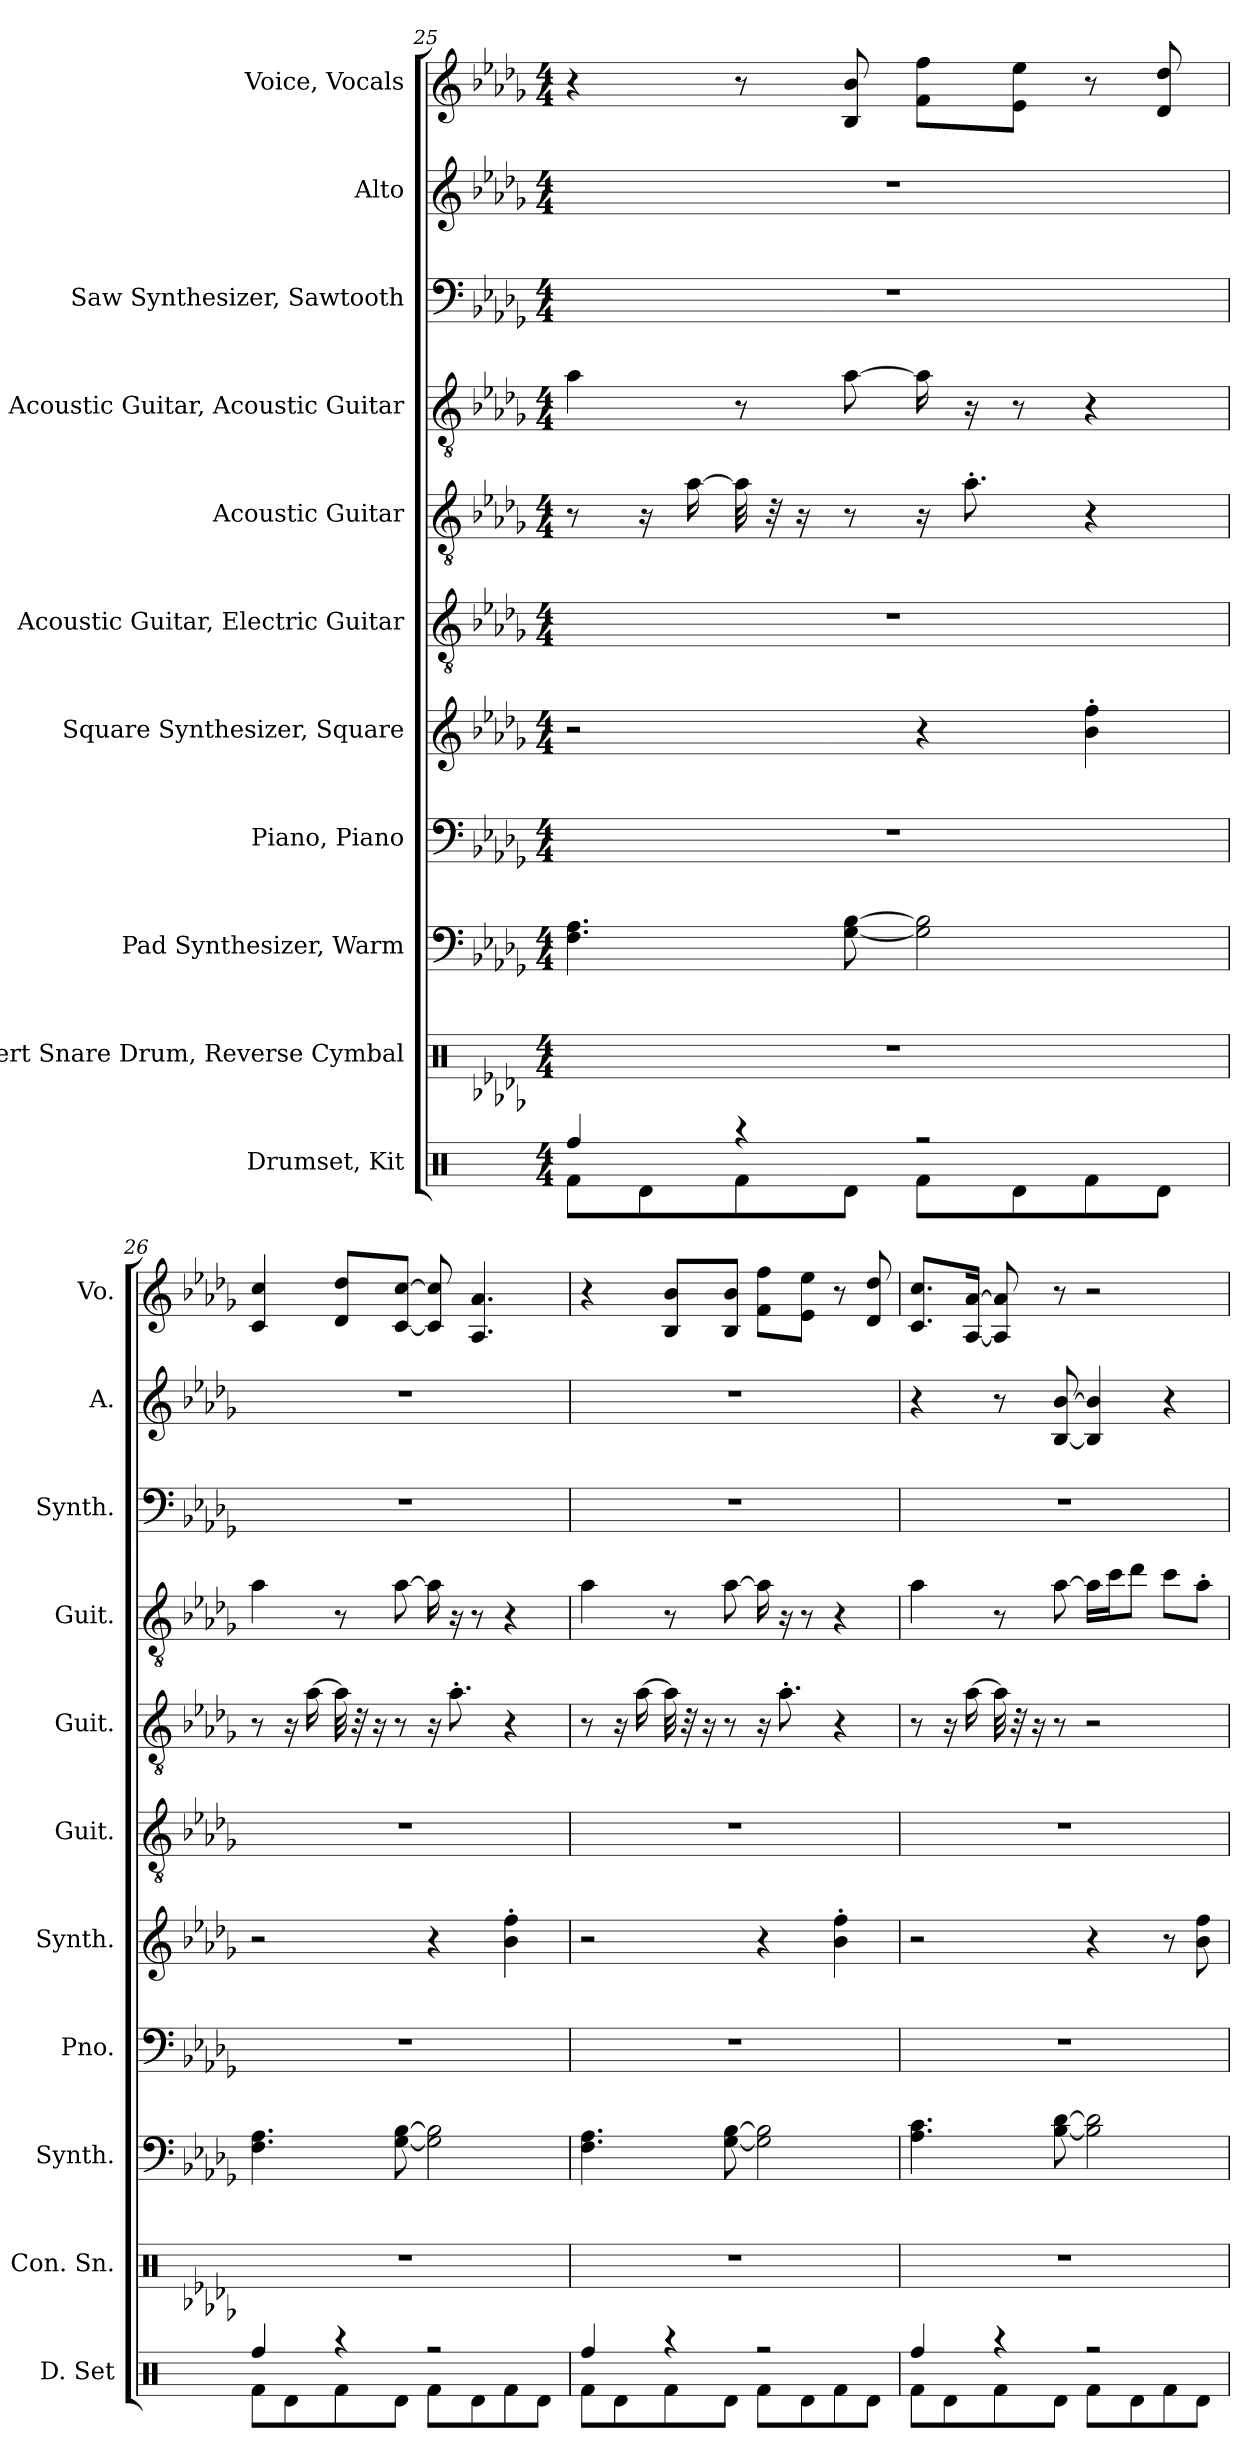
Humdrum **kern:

**kern	**kern	**kern	**kern	**kern	**kern	**kern	**kern	**kern	**kern	**kern
*part11	*part10	*part9	*part8	*part7	*part6	*part5	*part4	*part3	*part2	*part1
*staff11	*staff10	*staff9	*staff8	*staff7	*staff6	*staff5	*staff4	*staff3	*staff2	*staff1
*I"Drumset, Kit	*I"Concert Snare Drum, Reverse Cymbal	*I"Pad Synthesizer, Warm	*I"Piano, Piano	*I"Square Synthesizer, Square	*I"Acoustic Guitar, Electric Guitar	*I"Acoustic Guitar	*I"Acoustic Guitar, Acoustic Guitar	*I"Saw Synthesizer, Sawtooth	*I"Alto	*I"Voice, Vocals
*I'D. Set	*I'Con. Sn.	*I'Synth.	*I'Pno.	*I'Synth.	*I'Guit.	*I'Guit.	*I'Guit.	*I'Synth.	*I'A.	*I'Vo.
!!LO:PB:g=z
*clefX	*clefX	*clefF4	*clefF4	*clefG2	*clefGv2	*clefGv2	*clefGv2	*clefF4	*clefG2	*clefG2
*k[]	*k[b-e-a-d-g-]	*k[b-e-a-d-g-]	*k[b-e-a-d-g-]	*k[b-e-a-d-g-]	*k[b-e-a-d-g-]	*k[b-e-a-d-g-]	*k[b-e-a-d-g-]	*k[b-e-a-d-g-]	*k[b-e-a-d-g-]	*k[b-e-a-d-g-]
*M4/4	*M4/4	*M4/4	*M4/4	*M4/4	*M4/4	*M4/4	*M4/4	*M4/4	*M4/4	*M4/4
=25	=25	=25	=25	=25	=25	=25	=25	=25	=25	=25
*^	*	*	*	*	*	*	*	*	*	*
4Rff/	8Rf\L	1r	4.F\ 4.A-\	1r	2r	1r	8r	4a-\	1r	1r	4r
.	8Rd\	.	.	.	.	.	16r	.	.	.	.
.	.	.	.	.	.	.	[16a-\	.	.	.	.
4r	8Rf\	.	.	.	.	.	32a-\]	8r	.	.	8r
.	.	.	.	.	.	.	32r	.	.	.	.
.	.	.	.	.	.	.	16r	.	.	.	.
.	8Rd\J	.	[8G-\ [8B-\	.	.	.	8r	[8a-\	.	.	8B-/ 8b-/
2r	8Rf\L	.	2G-\] 2B-\]	.	4r	.	16r	16a-\]	.	.	8f\ 8ff\L
.	.	.	.	.	.	.	8.a-'\	16r	.	.	.
.	8Rd\	.	.	.	.	.	.	8r	.	.	8e-\ 8ee-\J
.	8Rf\	.	.	.	4b-\' 4ff\'	.	4r	4r	.	.	8r
.	8Rd\J	.	.	.	.	.	.	.	.	.	8d-/ 8dd-/
=26	=26	=26	=26	=26	=26	=26	=26	=26	=26	=26	=26
4Rff/	8Rf\L	1r	4.F\ 4.A-\	1r	2r	1r	8r	4a-\	1r	1r	4c/ 4cc/
.	8Rd\	.	.	.	.	.	16r	.	.	.	.
.	.	.	.	.	.	.	[16a-\	.	.	.	.
4r	8Rf\	.	.	.	.	.	32a-\]	8r	.	.	8d-/ 8dd-/L
.	.	.	.	.	.	.	32r	.	.	.	.
.	.	.	.	.	.	.	16r	.	.	.	.
.	8Rd\J	.	[8G-\ [8B-\	.	.	.	8r	[8a-\	.	.	[8c/ [8cc/J
2r	8Rf\L	.	2G-\] 2B-\]	.	4r	.	16r	16a-\]	.	.	8c/] 8cc/]
.	.	.	.	.	.	.	8.a-'\	16r	.	.	.
.	8Rd\	.	.	.	.	.	.	8r	.	.	4.A-/ 4.a-/
.	8Rf\	.	.	.	4b-\' 4ff\'	.	4r	4r	.	.	.
.	8Rd\J	.	.	.	.	.	.	.	.	.	.
=27	=27	=27	=27	=27	=27	=27	=27	=27	=27	=27	=27
4Rff/	8Rf\L	1r	4.F\ 4.A-\	1r	2r	1r	8r	4a-\	1r	1r	4r
.	8Rd\	.	.	.	.	.	16r	.	.	.	.
.	.	.	.	.	.	.	[16a-\	.	.	.	.
4r	8Rf\	.	.	.	.	.	32a-\]	8r	.	.	8B-/ 8b-/L
.	.	.	.	.	.	.	32r	.	.	.	.
.	.	.	.	.	.	.	16r	.	.	.	.
.	8Rd\J	.	[8G-\ [8B-\	.	.	.	8r	[8a-\	.	.	8B-/ 8b-/J
2r	8Rf\L	.	2G-\] 2B-\]	.	4r	.	16r	16a-\]	.	.	8f\ 8ff\L
.	.	.	.	.	.	.	8.a-'\	16r	.	.	.
.	8Rd\	.	.	.	.	.	.	8r	.	.	8e-\ 8ee-\J
.	8Rf\	.	.	.	4b-\' 4ff\'	.	4r	4r	.	.	8r
.	8Rd\J	.	.	.	.	.	.	.	.	.	8d-/ 8dd-/
!!LO:PB:g=z
=28	=28	=28	=28	=28	=28	=28	=28	=28	=28	=28	=28
4Rff/	8Rf\L	1r	4.A-\ 4.c\	1r	2r	1r	8r	4a-\	1r	4r	8.c/ 8.cc/L
.	8Rd\	.	.	.	.	.	16r	.	.	.	.
.	.	.	.	.	.	.	[16a-\	.	.	.	[16A-/ [16a-/Jk
4r	8Rf\	.	.	.	.	.	32a-\]	8r	.	8r	8A-/] 8a-/]
.	.	.	.	.	.	.	32r	.	.	.	.
.	.	.	.	.	.	.	16r	.	.	.	.
.	8Rd\J	.	[8B-\ [8d-\	.	.	.	8r	[8a-\	.	[8B-/ [8b-/	8r
2r	8Rf\L	.	2B-\] 2d-\]	.	4r	.	2r	16a-\LL]	.	4B-/] 4b-/]	2r
.	.	.	.	.	.	.	.	16cc\J	.	.	.
.	8Rd\	.	.	.	.	.	.	8dd-\J	.	.	.
.	8Rf\	.	.	.	8r	.	.	8cc\L	.	4r	.
.	8Rd\J	.	.	.	8b-\ 8ff\	.	.	8a-'\J	.	.	.
*v	*v	*	*	*	*	*	*	*	*	*	*
=	=	=	=	=	=	=	=	=	=	=
*-	*-	*-	*-	*-	*-	*-	*-	*-	*-	*-
